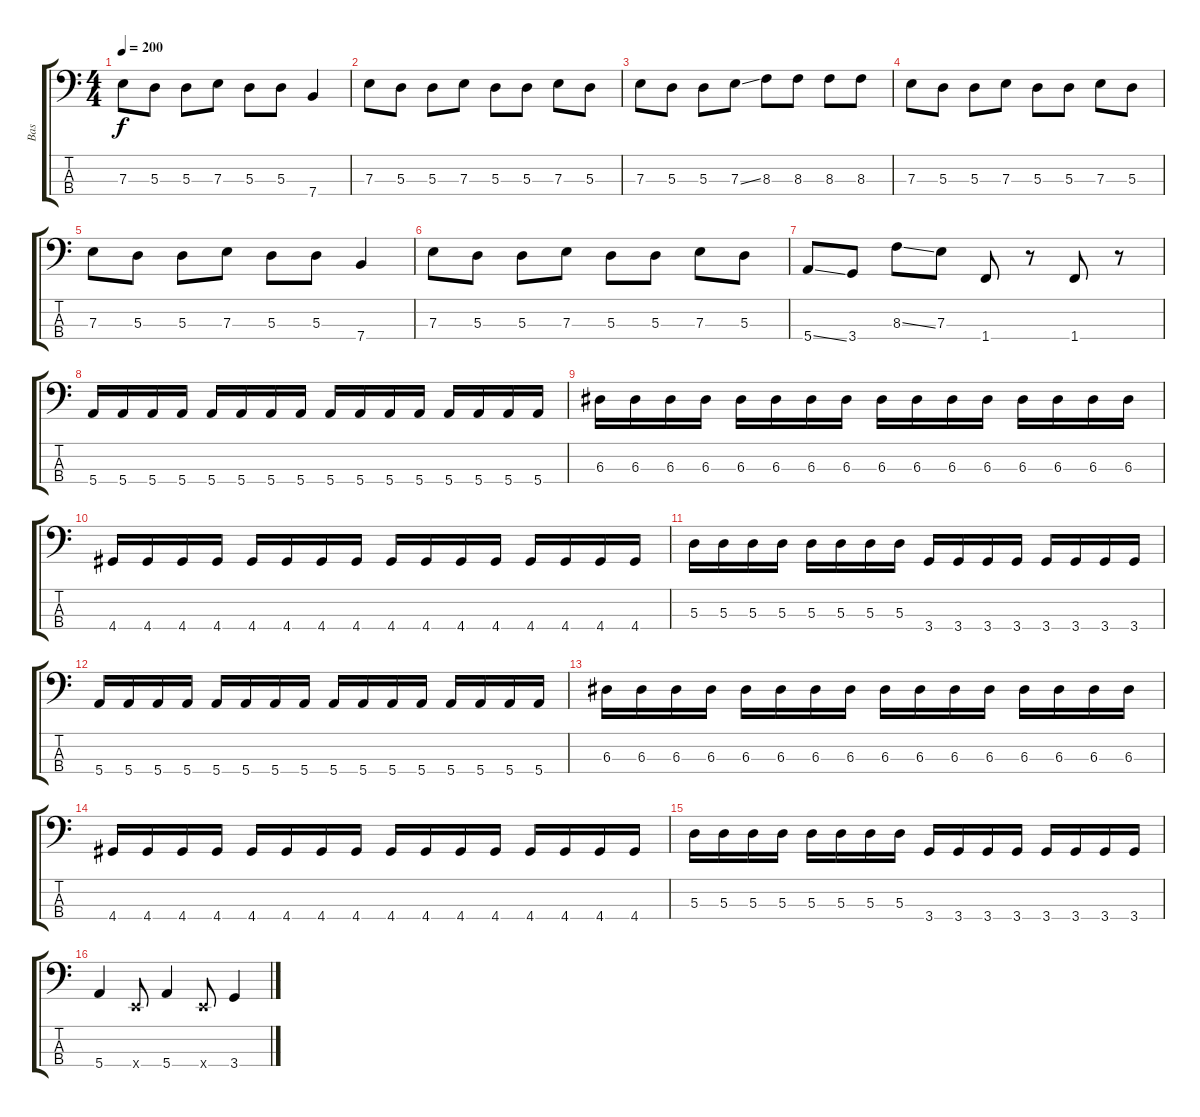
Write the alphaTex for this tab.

\track ("Bas" "Bas") {instrument electricbasspick}
\staff {score tabs}
\tuning (G2 D2 A1 E1) {hide}
\ts (4 4)
\tempo 200
\clef f4
\ks c
7.3.8{dy f} 5.3.8 5.3.8 7.3.8 5.3.8 5.3.8 7.4.4 |
7.3.8 5.3.8 5.3.8 7.3.8 5.3.8 5.3.8 7.3.8 5.3.8 |
7.3.8 5.3.8 5.3.8 7.3{ss}.8 8.3.8 8.3.8 8.3.8 8.3.8 |
7.3.8 5.3.8 5.3.8 7.3.8 5.3.8 5.3.8 7.3.8 5.3.8 |
7.3.8 5.3.8 5.3.8 7.3.8 5.3.8 5.3.8 7.4.4 |
7.3.8 5.3.8 5.3.8 7.3.8 5.3.8 5.3.8 7.3.8 5.3.8 |
5.4{ss}.8 3.4.8 8.3{ss}.8 7.3.8 1.4.8 r.8 1.4.8 r.8 |
5.4.16 5.4.16 5.4.16 5.4.16 5.4.16 5.4.16 5.4.16 5.4.16 5.4.16 5.4.16 5.4.16 5.4.16 5.4.16 5.4.16 5.4.16 5.4.16 |
6.3.16 6.3.16 6.3.16 6.3.16 6.3.16 6.3.16 6.3.16 6.3.16 6.3.16 6.3.16 6.3.16 6.3.16 6.3.16 6.3.16 6.3.16 6.3.16 |
4.4.16 4.4.16 4.4.16 4.4.16 4.4.16 4.4.16 4.4.16 4.4.16 4.4.16 4.4.16 4.4.16 4.4.16 4.4.16 4.4.16 4.4.16 4.4.16 |
5.3.16 5.3.16 5.3.16 5.3.16 5.3.16 5.3.16 5.3.16 5.3.16 3.4.16 3.4.16 3.4.16 3.4.16 3.4.16 3.4.16 3.4.16 3.4.16 |
5.4.16 5.4.16 5.4.16 5.4.16 5.4.16 5.4.16 5.4.16 5.4.16 5.4.16 5.4.16 5.4.16 5.4.16 5.4.16 5.4.16 5.4.16 5.4.16 |
6.3.16 6.3.16 6.3.16 6.3.16 6.3.16 6.3.16 6.3.16 6.3.16 6.3.16 6.3.16 6.3.16 6.3.16 6.3.16 6.3.16 6.3.16 6.3.16 |
4.4.16 4.4.16 4.4.16 4.4.16 4.4.16 4.4.16 4.4.16 4.4.16 4.4.16 4.4.16 4.4.16 4.4.16 4.4.16 4.4.16 4.4.16 4.4.16 |
5.3.16 5.3.16 5.3.16 5.3.16 5.3.16 5.3.16 5.3.16 5.3.16 3.4.16 3.4.16 3.4.16 3.4.16 3.4.16 3.4.16 3.4.16 3.4.16 |
5.4.4 0.4{x}.8 5.4.4 0.4{x}.8 3.4.4
